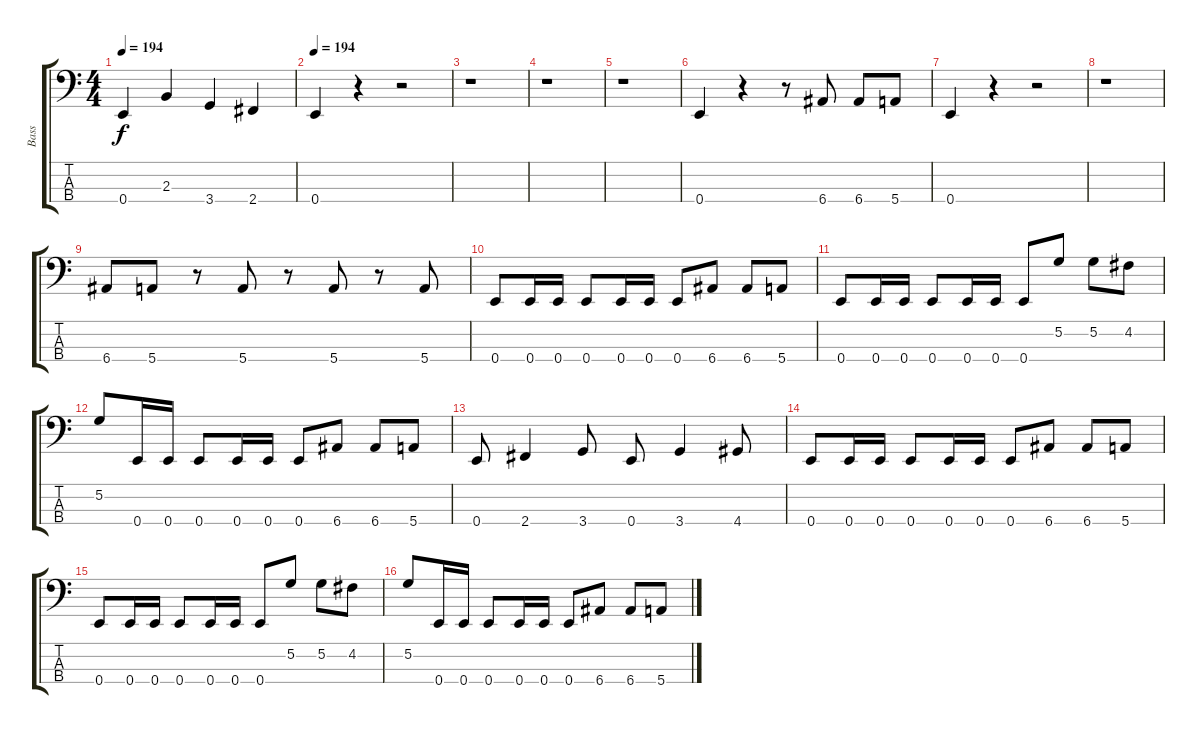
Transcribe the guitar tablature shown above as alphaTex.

\track ("Bass" "Bass") {instrument electricbassfinger}
\staff {score tabs}
\tuning (G2 D2 A1 E1) {hide}
\ts (4 4)
\tempo 194
\tempo 76
\tempo 194
\clef f4
\ks c
0.4.4{dy f instrument electricbassfinger} 2.3.4 3.4.4 2.4.4 |
\tempo 194
0.4.4 r.4 r.2 |
r.1 |
r.1 |
r.1 |
0.4.4 r.4 r.8 6.4.8 6.4.8 5.4.8 |
0.4.4 r.4 r.2 |
r.1 |
6.4.8 5.4.8 r.8 5.4.8 r.8 5.4.8 r.8 5.4.8 |
0.4.8 0.4.16 0.4.16 0.4.8 0.4.16 0.4.16 0.4.8 6.4.8 6.4.8 5.4.8 |
0.4.8 0.4.16 0.4.16 0.4.8 0.4.16 0.4.16 0.4.8 5.2.8 5.2.8 4.2.8 |
5.2.8 0.4.16 0.4.16 0.4.8 0.4.16 0.4.16 0.4.8 6.4.8 6.4.8 5.4.8 |
0.4.8 2.4.4 3.4.8 0.4.8 3.4.4 4.4.8 |
0.4.8 0.4.16 0.4.16 0.4.8 0.4.16 0.4.16 0.4.8 6.4.8 6.4.8 5.4.8 |
0.4.8 0.4.16 0.4.16 0.4.8 0.4.16 0.4.16 0.4.8 5.2.8 5.2.8 4.2.8 |
5.2.8 0.4.16 0.4.16 0.4.8 0.4.16 0.4.16 0.4.8 6.4.8 6.4.8 5.4.8
